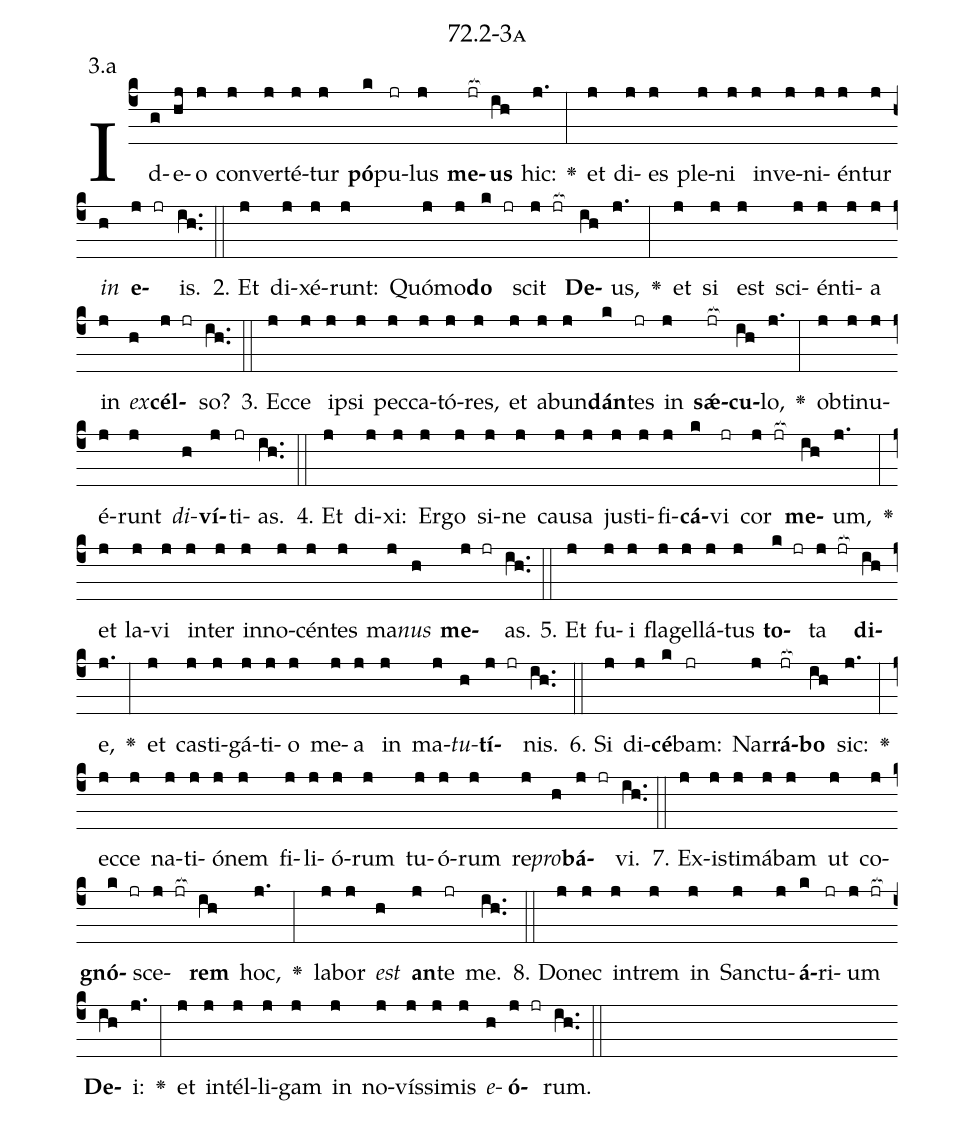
name: 72.2-3a;
annotation: 3.a;
%%
(c4)Id(g)e(hj)o(j) con(j)ver(j)té(j)tur(j) <b>pó</b>(k)pu(jr)lus(j) <b>me</b>(jr[ocb:1{])<b>us</b>(ih[ocb:0}]) hic:(j.) <v>\greheightstar</v>(:) et(j) di(j)es(j) ple(j)ni(j) in(j)ve(j)ni(j)én(j)tur(j) <i>in</i>(h) <b>e</b>(j jr)is.(ih..) (::)
2. Et(j) di(j)xé(j)runt:(j) Quó(j)mo(j)<b>do</b>(k jr) scit(j jr[ocb:1{]) <b>De</b>(ih[ocb:0}])us,(j.) <v>\greheightstar</v>(:) et(j) si(j) est(j) sci(j)én(j)ti(j)a(j) in(j) <i>ex</i>(h)<b>cél</b>(j jr)so?(ih..) (::)
3. Ec(j)ce(j) ip(j)si(j) pec(j)ca(j)tó(j)res,(j) et(j) ab(j)un(j)<b>dán</b>(k)tes(jr) in(j) <b>sǽ</b>(jr[ocb:1{])<b>cu</b>(ih[ocb:0}])lo,(j.) <v>\greheightstar</v>(:) ob(j)ti(j)nu(j)é(j)runt(j) <i>di</i>(h)<b>ví</b>(j)ti(jr)as.(ih..) (::)
4. Et(j) di(j)xi:(j) Er(j)go(j) si(j)ne(j) cau(j)sa(j) jus(j)ti(j)fi(j)<b>cá</b>(k)vi(jr) cor(j jr[ocb:1{]) <b>me</b>(ih[ocb:0}])um,(j.) <v>\greheightstar</v>(:) et(j) la(j)vi(j) in(j)ter(j) in(j)no(j)cén(j)tes(j) ma(j)<i>nus</i>(h) <b>me</b>(j jr)as.(ih..) (::)
5. Et(j) fu(j)i(j) fla(j)gel(j)lá(j)tus(j) <b>to</b>(k jr)ta(j jr[ocb:1{]) <b>di</b>(ih[ocb:0}])e,(j.) <v>\greheightstar</v>(:) et(j) cas(j)ti(j)gá(j)ti(j)o(j) me(j)a(j) in(j) ma(j)<i>tu</i>(h)<b>tí</b>(j jr)nis.(ih..) (::)
6. Si(j) di(j)<b>cé</b>(k)bam:(jr) Nar(j)<b>rá</b>(jr[ocb:1{])<b>bo</b>(ih[ocb:0}]) sic:(j.) <v>\greheightstar</v>(:) ec(j)ce(j) na(j)ti(j)ó(j)nem(j) fi(j)li(j)ó(j)rum(j) tu(j)ó(j)rum(j) re(j)<i>pro</i>(h)<b>bá</b>(j jr)vi.(ih..) (::)
7. Ex(j)is(j)ti(j)má(j)bam(j) ut(j) co(j)<b>gnó</b>(k jr)sce(j jr[ocb:1{])<b>rem</b>(ih[ocb:0}]) hoc,(j.) <v>\greheightstar</v>(:) la(j)bor(j) <i>est</i>(h) <b>an</b>(j)te(jr) me.(ih..) (::)
8. Do(j)nec(j) in(j)trem(j) in(j) Sanc(j)tu(j)<b>á</b>(k)ri(jr)um(j jr[ocb:1{]) <b>De</b>(ih[ocb:0}])i:(j.) <v>\greheightstar</v>(:) et(j) in(j)tél(j)li(j)gam(j) in(j) no(j)vís(j)si(j)mis(j) <i>e</i>(h)<b>ó</b>(j jr)rum.(ih..) (::)
